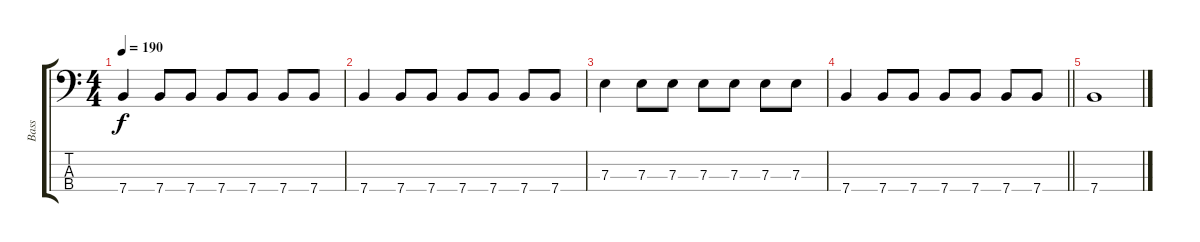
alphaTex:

\track ("Bass" "Bass") {instrument electricbassfinger}
\staff {score tabs}
\tuning (G2 D2 A1 E1) {hide}
\ts (4 4)
\tempo 190
\clef f4
\ks c
7.4.4{dy f} 7.4.8 7.4.8 7.4.8 7.4.8 7.4.8 7.4.8 |
7.4.4 7.4.8 7.4.8 7.4.8 7.4.8 7.4.8 7.4.8 |
7.3.4 7.3.8 7.3.8 7.3.8 7.3.8 7.3.8 7.3.8 |
\barLineRight lightlight
7.4.4 7.4.8 7.4.8 7.4.8 7.4.8 7.4.8 7.4.8 |
7.4.1
